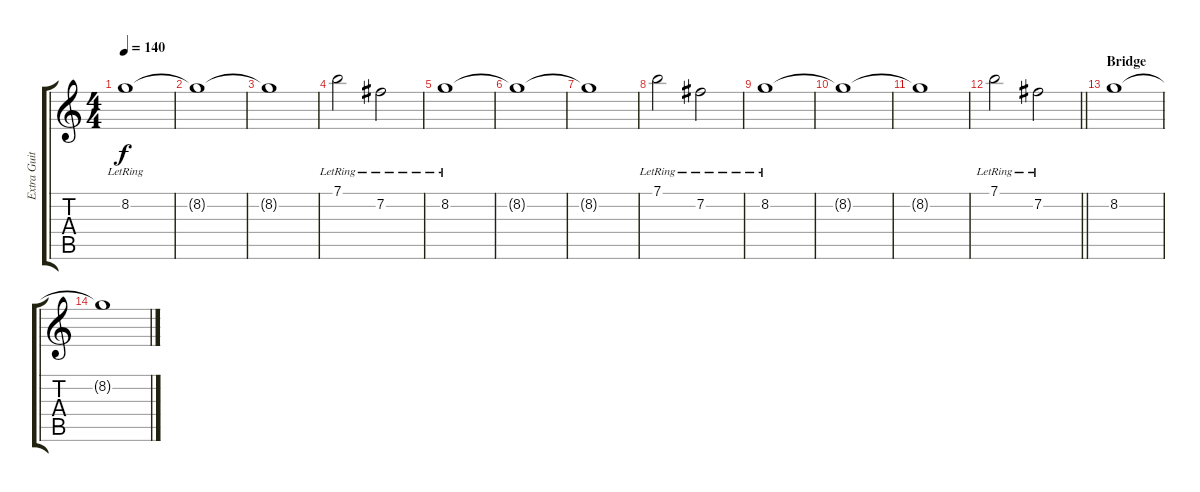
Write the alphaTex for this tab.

\track ("Extra Guitar" "Extra Guit") {instrument electricguitarjazz}
\staff {score tabs}
\tuning (E4 B3 G3 D3 A2 E2) {hide}
\ts (4 4)
\tempo 140
\clef g2
\ks c
8.2{lr}.1{dy f} |
8.2{t}.1 |
8.2{t}.1 |
7.1{lr}.2 7.2{lr}.2 |
8.2{lr}.1 |
8.2{t}.1 |
8.2{t}.1 |
7.1{lr}.2 7.2{lr}.2 |
8.2{lr}.1 |
8.2{t}.1 |
8.2{t}.1 |
\barLineRight lightlight
7.1{lr}.2 7.2{lr}.2 |
\section ("" "Bridge")
8.2.1 |
8.2{t}.1
